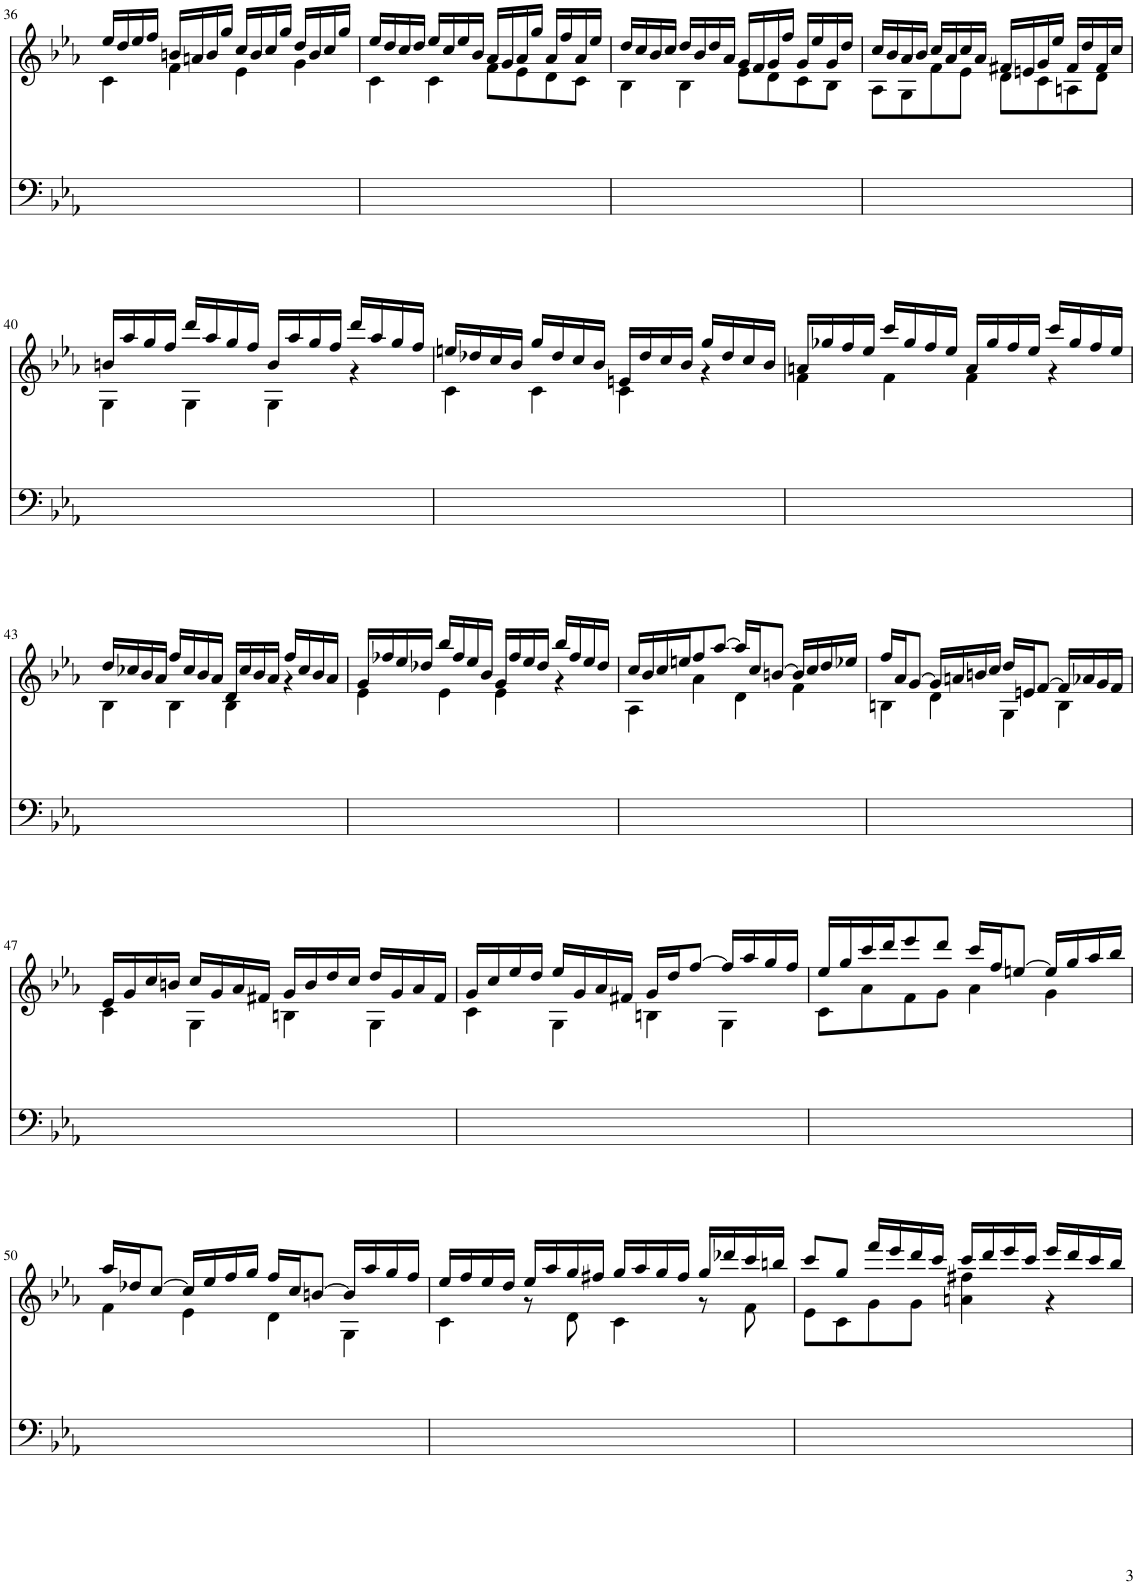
**kern	**kern
*part1	*part1
*staff2	*staff1
*I"Arciloutna	*
!!LO:PB:g=z
*clefF4	*clefG2
*k[b-e-a-]	*k[b-e-a-]
*M2/2	*M2/2
*met(c|)	*met(c|)
=36	=36
*	*^
1ryy	16ee-/LL	4c\
.	16dd/	.
.	16ee-/	.
.	16ff/JJ	.
.	16bn/LL	4f\
.	16an/	.
.	16b/	.
.	16gg/JJ	.
.	16cc/LL	4e-\
.	16b/	.
.	16cc/	.
.	16gg/JJ	.
.	16dd/LL	4g\
.	16b/	.
.	16cc/	.
.	16gg/JJ	.
=37	=37	=37
1ryy	16ee-/LL	4c\
.	16dd/	.
.	16cc/	.
.	16dd/JJ	.
.	16ee-/LL	4c\
.	16cc/	.
.	16ee-/	.
.	16b-/JJ	.
.	16a-/LL	8f\L
.	16g/	.
.	16a-/	8e-\
.	16gg/JJ	.
.	16a-/LL	8d\
.	16ff/	.
.	16a-/	8c\J
.	16ee-/JJ	.
=38	=38	=38
1ryy	16dd/LL	4B-\
.	16cc/	.
.	16b-/	.
.	16cc/JJ	.
.	16dd/LL	4B-\
.	16b-/	.
.	16dd/	.
.	16a-/JJ	.
.	16g/LL	8e-\L
.	16f/	.
.	16g/	8d\
.	16ff/JJ	.
.	16g/LL	8c\
.	16ee-/	.
.	16g/	8B-\J
.	16dd/JJ	.
=39	=39	=39
1ryy	16cc/LL	8A-\L
.	16b-/	.
.	16a-/	8G\
.	16b-/JJ	.
.	16cc/LL	8f\
.	16a-/	.
.	16cc/	8e-\J
.	16a-/JJ	.
.	16f#X/LL	8d\L
.	16en/	.
.	16g/	8c\
.	16ee-/JJ	.
.	16f#/LL	8An\
.	16dd/	.
.	16f#/	8d\J
.	16cc/JJ	.
!!LO:LB:g=z	!!
=40	=40	=40
1ryy	16bn/LL	4G\
.	16aa-/	.
.	16gg/	.
.	16ff/JJ	.
.	16ddd/LL	4G\
.	16aa-/	.
.	16gg/	.
.	16ff/JJ	.
.	16b/LL	4G\
.	16aa-/	.
.	16gg/	.
.	16ff/JJ	.
.	16ddd/LL	4r
.	16aa-/	.
.	16gg/	.
.	16ff/JJ	.
=41	=41	=41
1ryy	16een/LL	4c\
.	16dd-X/	.
.	16cc/	.
.	16b-/JJ	.
.	16gg/LL	4c\
.	16dd-/	.
.	16cc/	.
.	16b-/JJ	.
.	16en/LL	4c\
.	16dd-/	.
.	16cc/	.
.	16b-/JJ	.
.	16gg/LL	4r
.	16dd-/	.
.	16cc/	.
.	16b-/JJ	.
=42	=42	=42
1ryy	16an/LL	4f\
.	16gg-X/	.
.	16ff/	.
.	16ee-/JJ	.
.	16ccc/LL	4f\
.	16gg-/	.
.	16ff/	.
.	16ee-/JJ	.
.	16a/LL	4f\
.	16gg-/	.
.	16ff/	.
.	16ee-/JJ	.
.	16ccc/LL	4r
.	16gg-/	.
.	16ff/	.
.	16ee-/JJ	.
!!LO:LB:g=z	!!
=43	=43	=43
1ryy	16dd/LL	4B-\
.	16cc-X/	.
.	16b-/	.
.	16a-/JJ	.
.	16ff/LL	4B-\
.	16cc-/	.
.	16b-/	.
.	16a-/JJ	.
.	16d/LL	4B-\
.	16cc-/	.
.	16b-/	.
.	16a-/JJ	.
.	16ff/LL	4r
.	16cc-/	.
.	16b-/	.
.	16a-/JJ	.
=44	=44	=44
1ryy	16g/LL	4e-\
.	16ff-X/	.
.	16ee-/	.
.	16dd-X/JJ	.
.	16bb-/LL	4e-\
.	16ff-/	.
.	16ee-/	.
.	16b-/JJ	.
.	16g/LL	4e-\
.	16ff-/	.
.	16ee-/	.
.	16dd-/JJ	.
.	16bb-/LL	4r
.	16ff-/	.
.	16ee-/	.
.	16dd-/JJ	.
=45	=45	=45
1ryy	16cc/LL	4A-\
.	16b-/	.
.	16cc/	.
.	16een/J	.
.	8ff/	4a-\
.	[8aa-/J	.
.	16aa-/LL]	4d\
.	16cc/J	.
.	[8bn/J	.
.	16b/LL]	4f\
.	16cc/	.
.	16dd/	.
.	16ee-X/JJ	.
=46	=46	=46
1ryy	16ff/LL	4Bn\
.	16a-/J	.
.	[8g/J	.
.	16g/LL]	4d\
.	16an/	.
.	16bn/	.
.	16cc/JJ	.
.	16dd/LL	4G\
.	16en/J	.
.	[8f/J	.
.	16f/LL]	4B\
.	16a-X/	.
.	16g/	.
.	16f/JJ	.
!!LO:LB:g=z	!!
=47	=47	=47
1ryy	16e-/LL	4c\
.	16g/	.
.	16cc/	.
.	16bn/JJ	.
.	16cc/LL	4G\
.	16g/	.
.	16a-/	.
.	16f#X/JJ	.
.	16g/LL	4Bn\
.	16b/	.
.	16dd/	.
.	16cc/JJ	.
.	16dd/LL	4G\
.	16g/	.
.	16a-/	.
.	16f#/JJ	.
=48	=48	=48
1ryy	16g/LL	4c\
.	16cc/	.
.	16ee-/	.
.	16dd/JJ	.
.	16ee-/LL	4G\
.	16g/	.
.	16a-/	.
.	16f#X/JJ	.
.	16g/LL	4Bn\
.	16dd/J	.
.	[8ff/J	.
.	16ff/LL]	4G\
.	16aa-/	.
.	16gg/	.
.	16ff/JJ	.
=49	=49	=49
1ryy	16ee-/LL	8c\L
.	16gg/	.
.	16ccc/	8a-\
.	16ddd/J	.
.	8eee-/	8f\
.	8ddd/J	8g\J
.	16ccc/LL	4a-\
.	16ff/J	.
.	[8een/J	.
.	16ee/LL]	4g\
.	16gg/	.
.	16aa-/	.
.	16bb-/JJ	.
!!LO:LB:g=z	!!
=50	=50	=50
1ryy	16aa-/LL	4f\
.	16dd-X/J	.
.	[8cc/J	.
.	16cc/LL]	4e-\
.	16ee-/	.
.	16ff/	.
.	16gg/JJ	.
.	16ff/LL	4d\
.	16cc/J	.
.	[8bn/J	.
.	16b/LL]	4G\
.	16aa-/	.
.	16gg/	.
.	16ff/JJ	.
=51	=51	=51
1ryy	16ee-/LL	4c\
.	16ff/	.
.	16ee-/	.
.	16dd/JJ	.
.	16ee-/LL	8r
.	16aa-/	.
.	16gg/	8d\
.	16ff#X/JJ	.
.	16gg/LL	4c\
.	16aa-/	.
.	16gg/	.
.	16ff#/JJ	.
.	16gg/LL	8r
.	16ddd-X/	.
.	16ccc/	8f\
.	16bbn/JJ	.
=52	=52	=52
1ryy	8ccc/L	8e-\L
.	8gg/J	8c\
.	16fff/LL	8g\
.	16eee-/	.
.	16ddd/	8g\J
.	16ccc/JJ	.
.	16ccc/LL	4an\ 4ff#X\
.	16ddd/	.
.	16eee-/	.
.	16ccc/JJ	.
.	16eee-/LL	4r
.	16ddd/	.
.	16ccc/	.
.	16bb-/JJ	.
*	*v	*v
=	=
*-	*-
